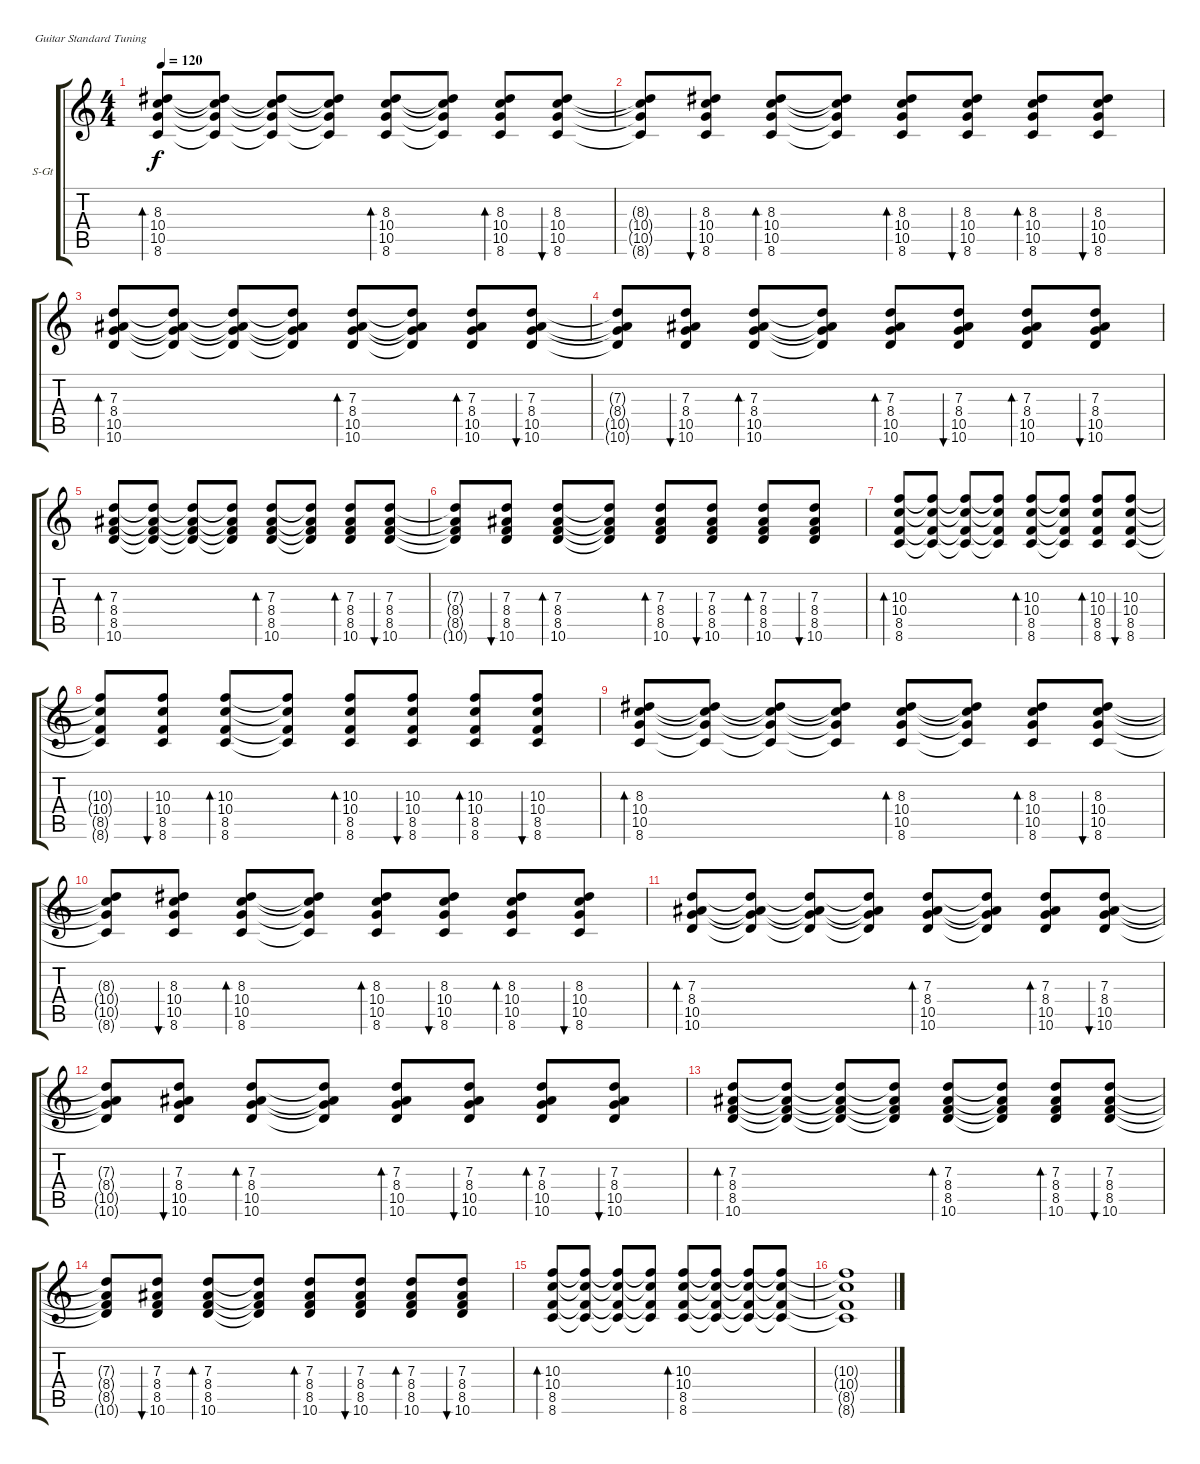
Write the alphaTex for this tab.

\defaultSystemsLayout 4
\bracketExtendMode groupsimilarinstruments
\firstSystemTrackNameOrientation horizontal
\otherSystemsTrackNameOrientation horizontal
\track ("Steel Guitar" "S-Gt") {instrument acousticguitarsteel}
\staff {score tabs}
\tuning (E4 B3 G3 D3 A2 E2)
\ts (4 4)
\tempo 120
\clef g2
\ks c
(8.3 10.4 10.5 8.6).8{bd 30 dy f} (8.3{t} 10.4{t} 10.5{t} 8.6{t}).8 (8.3{t} 10.4{t} 10.5{t} 8.6{t}).8 (8.3{t} 10.4{t} 10.5{t} 8.6{t}).8 (8.3 10.4 10.5 8.6).8{bd 30} (8.3{t} 10.4{t} 10.5{t} 8.6{t}).8 (8.3 10.4 10.5 8.6).8{bd 30} (8.3 10.4 10.5 8.6).8{bu 30} |
(8.3{t} 10.4{t} 10.5{t} 8.6{t}).8 (8.3 10.4 10.5 8.6).8{bu 30} (8.3 10.4 10.5 8.6).8{bd 30} (8.3{t} 10.4{t} 10.5{t} 8.6{t}).8 (8.3 10.4 10.5 8.6).8{bd 30} (8.3 10.4 10.5 8.6).8{bu 30} (8.3 10.4 10.5 8.6).8{bd 30} (8.3 10.4 10.5 8.6).8{bu 30} |
(7.3 8.4 10.5 10.6).8{bd 30} (7.3{t} 8.4{t} 10.5{t} 10.6{t}).8 (7.3{t} 8.4{t} 10.5{t} 10.6{t}).8 (7.3{t} 8.4{t} 10.5{t} 10.6{t}).8 (7.3 8.4 10.5 10.6).8{bd 30} (7.3{t} 8.4{t} 10.5{t} 10.6{t}).8 (7.3 8.4 10.5 10.6).8{bd 30} (7.3 8.4 10.5 10.6).8{bu 30} |
(7.3{t} 8.4{t} 10.5{t} 10.6{t}).8 (7.3 8.4 10.5 10.6).8{bu 30} (7.3 8.4 10.5 10.6).8{bd 30} (7.3{t} 8.4{t} 10.5{t} 10.6{t}).8 (7.3 8.4 10.5 10.6).8{bd 30} (7.3 8.4 10.5 10.6).8{bu 30} (7.3 8.4 10.5 10.6).8{bd 30} (7.3 8.4 10.5 10.6).8{bu 30} |
(7.3 8.4 8.5 10.6).8{bd 30} (7.3{t} 8.4{t} 8.5{t} 10.6{t}).8 (7.3{t} 8.4{t} 8.5{t} 10.6{t}).8 (7.3{t} 8.4{t} 8.5{t} 10.6{t}).8 (7.3 8.4 8.5 10.6).8{bd 30} (7.3{t} 8.4{t} 8.5{t} 10.6{t}).8 (7.3 8.4 8.5 10.6).8{bd 30} (7.3 8.4 8.5 10.6).8{bu 30} |
(7.3{t} 8.4{t} 8.5{t} 10.6{t}).8 (7.3 8.4 8.5 10.6).8{bu 30} (7.3 8.4 8.5 10.6).8{bd 30} (7.3{t} 8.4{t} 8.5{t} 10.6{t}).8 (7.3 8.4 8.5 10.6).8{bd 30} (7.3 8.4 8.5 10.6).8{bu 30} (7.3 8.4 8.5 10.6).8{bd 30} (7.3 8.4 8.5 10.6).8{bu 30} |
(10.3 10.4 8.5 8.6).8{bd 30} (10.3{t} 10.4{t} 8.5{t} 8.6{t}).8 (10.3{t} 10.4{t} 8.5{t} 8.6{t}).8 (10.3{t} 10.4{t} 8.5{t} 8.6{t}).8 (10.3 10.4 8.5 8.6).8{bd 30} (10.3{t} 10.4{t} 8.5{t} 8.6{t}).8 (10.3 10.4 8.5 8.6).8{bd 30} (10.3 10.4 8.5 8.6).8{bu 30} |
(10.3{t} 10.4{t} 8.5{t} 8.6{t}).8 (10.3 10.4 8.5 8.6).8{bu 30} (10.3 10.4 8.5 8.6).8{bd 30} (10.3{t} 10.4{t} 8.5{t} 8.6{t}).8 (10.3 10.4 8.5 8.6).8{bd 30} (10.3 10.4 8.5 8.6).8{bu 30} (10.3 10.4 8.5 8.6).8{bd 30} (10.3 10.4 8.5 8.6).8{bu 30} |
(8.3 10.4 10.5 8.6).8{bd 30} (8.3{t} 10.4{t} 10.5{t} 8.6{t}).8 (8.3{t} 10.4{t} 10.5{t} 8.6{t}).8 (8.3{t} 10.4{t} 10.5{t} 8.6{t}).8 (8.3 10.4 10.5 8.6).8{bd 30} (8.3{t} 10.4{t} 10.5{t} 8.6{t}).8 (8.3 10.4 10.5 8.6).8{bd 30} (8.3 10.4 10.5 8.6).8{bu 30} |
(8.3{t} 10.4{t} 10.5{t} 8.6{t}).8 (8.3 10.4 10.5 8.6).8{bu 30} (8.3 10.4 10.5 8.6).8{bd 30} (8.3{t} 10.4{t} 10.5{t} 8.6{t}).8 (8.3 10.4 10.5 8.6).8{bd 30} (8.3 10.4 10.5 8.6).8{bu 30} (8.3 10.4 10.5 8.6).8{bd 30} (8.3 10.4 10.5 8.6).8{bu 30} |
(7.3 8.4 10.5 10.6).8{bd 30} (7.3{t} 8.4{t} 10.5{t} 10.6{t}).8 (7.3{t} 8.4{t} 10.5{t} 10.6{t}).8 (7.3{t} 8.4{t} 10.5{t} 10.6{t}).8 (7.3 8.4 10.5 10.6).8{bd 30} (7.3{t} 8.4{t} 10.5{t} 10.6{t}).8 (7.3 8.4 10.5 10.6).8{bd 30} (7.3 8.4 10.5 10.6).8{bu 30} |
(7.3{t} 8.4{t} 10.5{t} 10.6{t}).8 (7.3 8.4 10.5 10.6).8{bu 30} (7.3 8.4 10.5 10.6).8{bd 30} (7.3{t} 8.4{t} 10.5{t} 10.6{t}).8 (7.3 8.4 10.5 10.6).8{bd 30} (7.3 8.4 10.5 10.6).8{bu 30} (7.3 8.4 10.5 10.6).8{bd 30} (7.3 8.4 10.5 10.6).8{bu 30} |
(7.3 8.4 8.5 10.6).8{bd 30} (7.3{t} 8.4{t} 8.5{t} 10.6{t}).8 (7.3{t} 8.4{t} 8.5{t} 10.6{t}).8 (7.3{t} 8.4{t} 8.5{t} 10.6{t}).8 (7.3 8.4 8.5 10.6).8{bd 30} (7.3{t} 8.4{t} 8.5{t} 10.6{t}).8 (7.3 8.4 8.5 10.6).8{bd 30} (7.3 8.4 8.5 10.6).8{bu 30} |
(7.3{t} 8.4{t} 8.5{t} 10.6{t}).8 (7.3 8.4 8.5 10.6).8{bu 30} (7.3 8.4 8.5 10.6).8{bd 30} (7.3{t} 8.4{t} 8.5{t} 10.6{t}).8 (7.3 8.4 8.5 10.6).8{bd 30} (7.3 8.4 8.5 10.6).8{bu 30} (7.3 8.4 8.5 10.6).8{bd 30} (7.3 8.4 8.5 10.6).8{bu 30} |
(10.3 10.4 8.5 8.6).8{bd 30} (10.3{t} 10.4{t} 8.5{t} 8.6{t}).8 (10.3{t} 10.4{t} 8.5{t} 8.6{t}).8 (10.3{t} 10.4{t} 8.5{t} 8.6{t}).8 (10.3 10.4 8.5 8.6).8{bd 30} (10.3{t} 10.4{t} 8.5{t} 8.6{t}).8 (10.3{t} 10.4{t} 8.5{t} 8.6{t}).8 (10.3{t} 10.4{t} 8.5{t} 8.6{t}).8 |
(10.3{t} 10.4{t} 8.5{t} 8.6{t}).1
